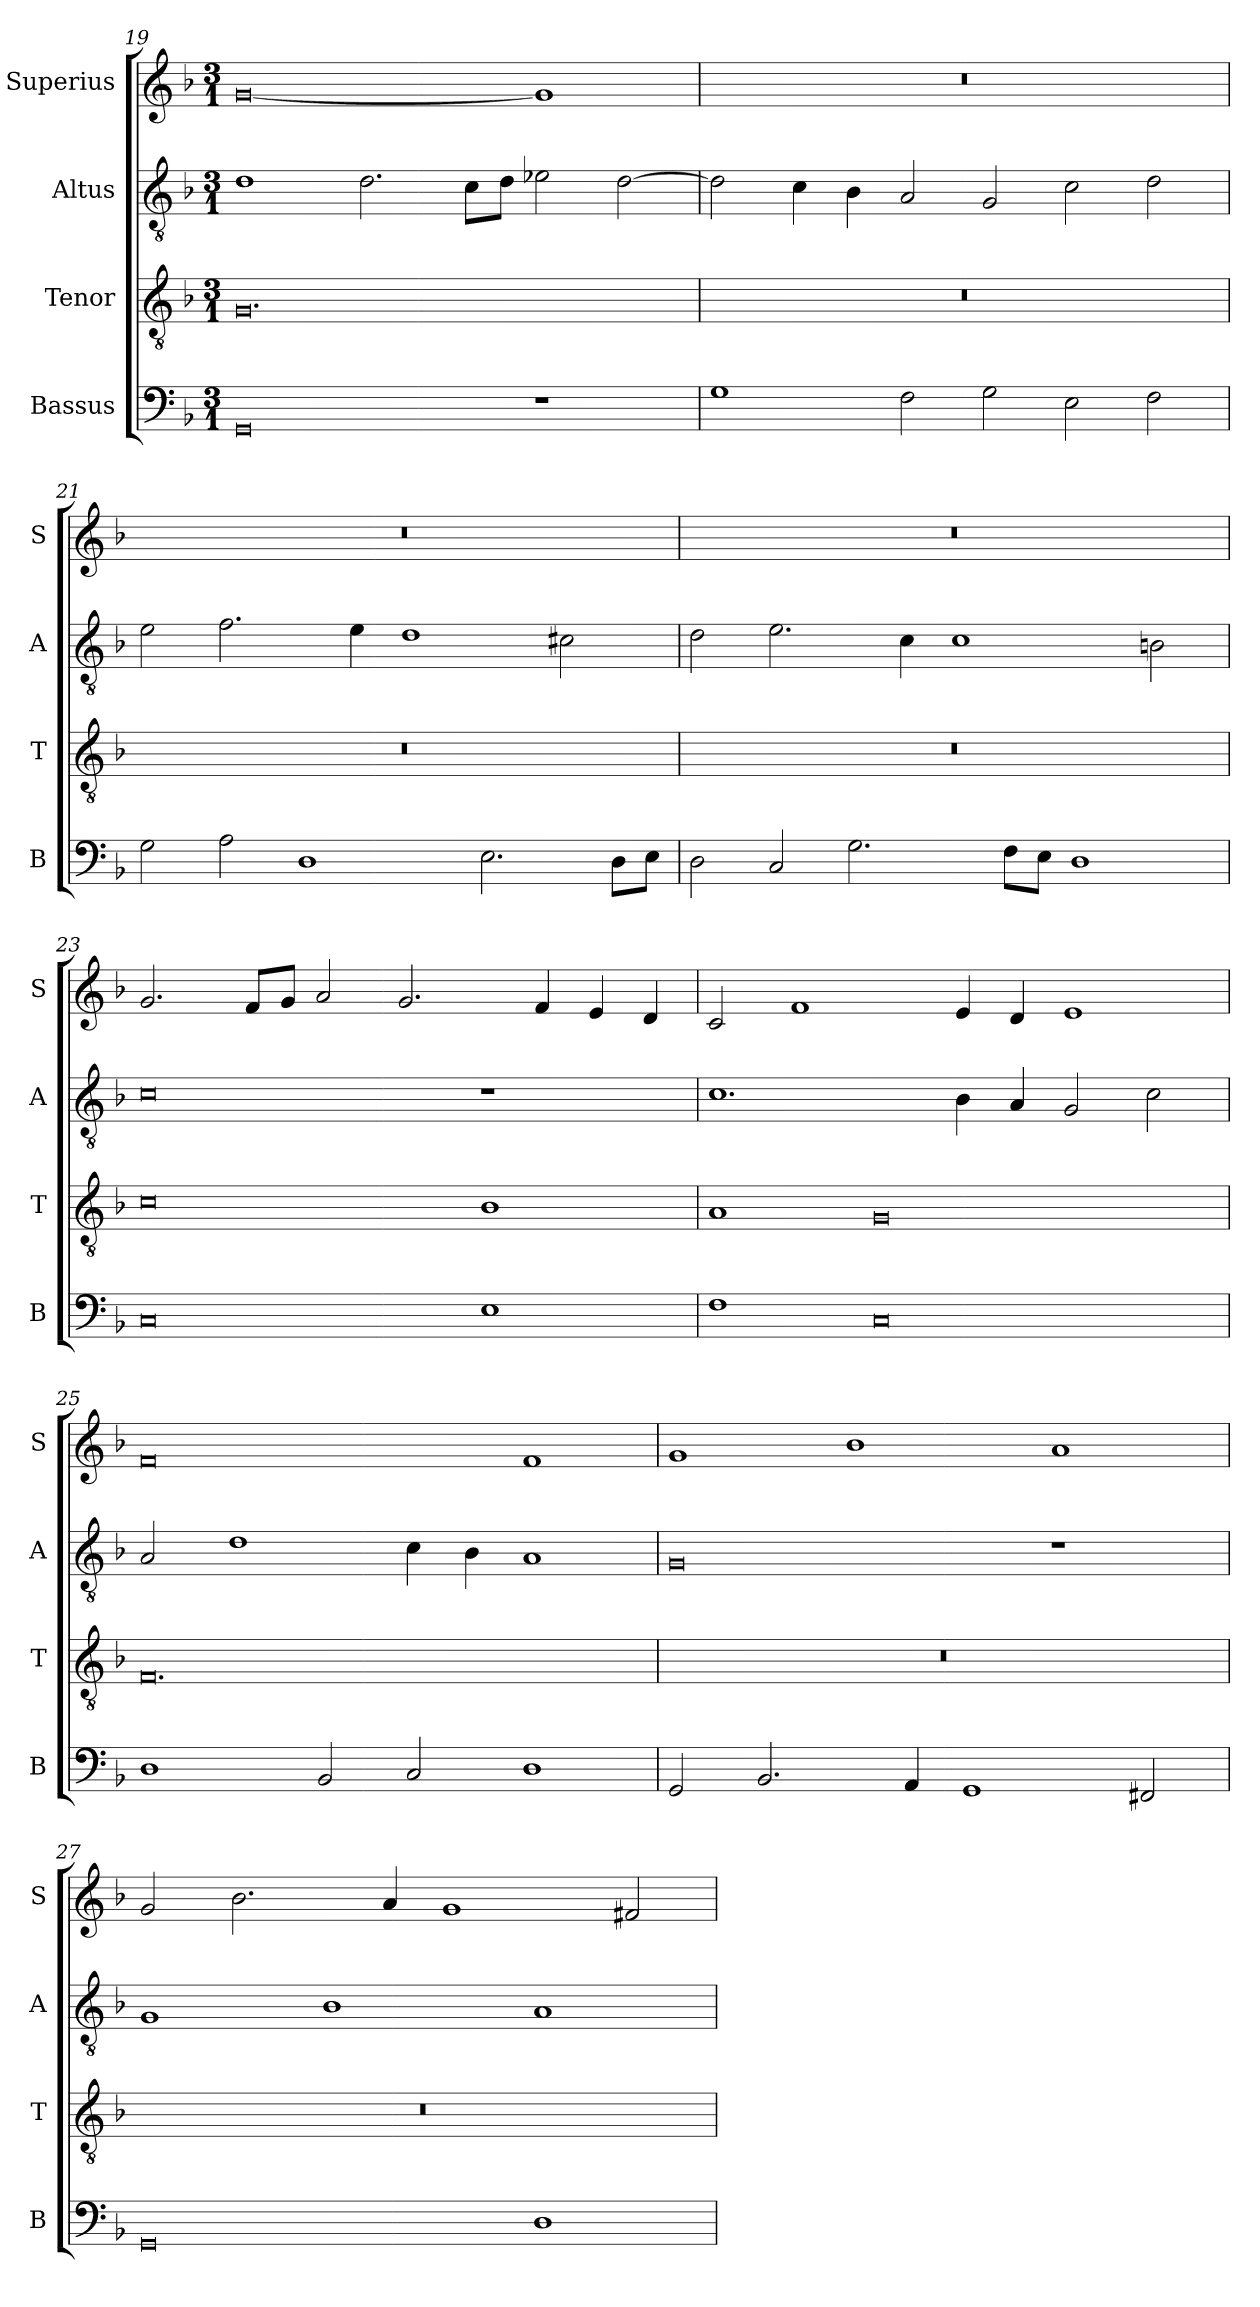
**kern	**kern	**kern	**kern
*part4	*part3	*part2	*part1
*staff4	*staff3	*staff2	*staff1
*I"Bassus	*I"Tenor	*I"Altus	*I"Superius
*I'B	*I'T	*I'A	*I'S
*clefF4	*clefGv2	*clefGv2	*clefG2
*k[b-]	*k[b-]	*k[b-]	*k[b-]
*M3/1	*M3/1	*M3/1	*M3/1
=19	=19	=19	=19
0GG	0.G	1d	[0g
.	.	2.d\	.
.	.	8c\L	.
.	.	8d\J	.
1r	.	2e-X\	1g]
.	.	[2d\	.
=20	=20	=20	=20
1G	0.r	2d\]	0.r
.	.	4c\	.
.	.	4B-\	.
2F\	.	2A/	.
2G\	.	2G/	.
2E\	.	2c\	.
2F\	.	2d\	.
=21	=21	=21	=21
2G\	0.r	2e\	0.r
2A\	.	2.f\	.
1D	.	.	.
.	.	4e\	.
.	.	1d	.
2.E\	.	.	.
.	.	2c#X\	.
8D\L	.	.	.
8E\J	.	.	.
=22	=22	=22	=22
2D\	0.r	2d\	0.r
2C/	.	2.e\	.
2.G\	.	.	.
.	.	4c\	.
.	.	1c	.
8F\L	.	.	.
8E\J	.	.	.
1D	.	.	.
.	.	2Bn\	.
=23	=23	=23	=23
0C	0c	0c	2.g/
.	.	.	8f/L
.	.	.	8g/J
.	.	.	2a/
.	.	.	2.g/
1E	1B-	1r	.
.	.	.	4f/
.	.	.	4e/
.	.	.	4d/
=24	=24	=24	=24
1F	1A	1.c	2c/
.	.	.	1f
0C	0G	.	.
.	.	4B-\	4e/
.	.	4A/	4d/
.	.	2G/	1e
.	.	2c\	.
=25	=25	=25	=25
1D	0.F	2A/	0f
.	.	1d	.
2BB-/	.	.	.
2C/	.	4c\	.
.	.	4B-\	.
1D	.	1A	1f
=26	=26	=26	=26
2GG/	0.r	0G	1g
2.BB-/	.	.	.
.	.	.	1b-
4AA/	.	.	.
1GG	.	.	.
.	.	1r	1a
2FF#X/	.	.	.
=27	=27	=27	=27
0GG	0.r	1G	2g/
.	.	.	2.b-\
.	.	1B-	.
.	.	.	4a/
.	.	.	1g
1D	.	1A	.
.	.	.	2f#X/
=	=	=	=
*-	*-	*-	*-
